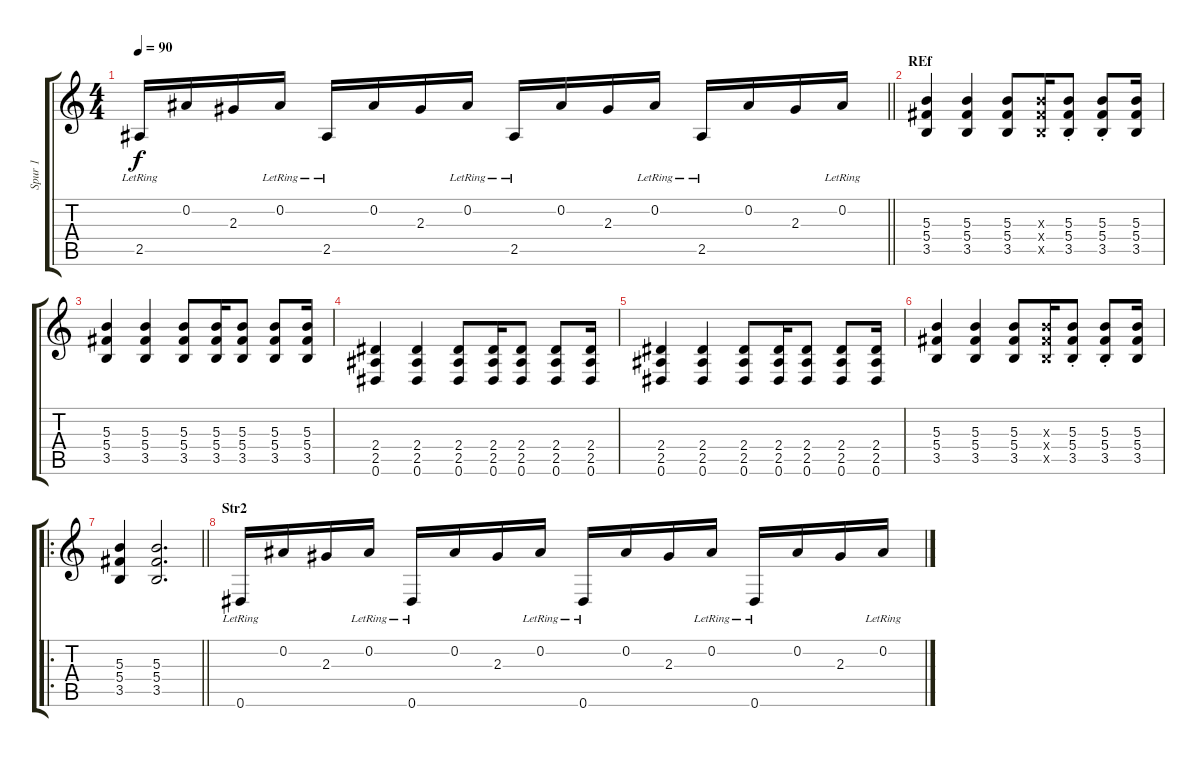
\track ("Spur 1" "Spur 1") {instrument acousticguitarnylon}
\staff {score tabs}
\tuning (Eb4 Bb3 Gb3 Db3 Ab2 Eb2) {hide}
\ts (4 4)
\tempo 90
\clef g2
\barLineRight lightlight
\ks c
2.5{lr}.16{dy f} 0.2.16 2.3.16 0.2{lr}.16 2.5{lr}.16 0.2.16 2.3.16 0.2{lr}.16 2.5{lr}.16 0.2.16 2.3.16 0.2{lr}.16 2.5{lr}.16 0.2.16 2.3.16 0.2{lr}.16 |
\section ("" "REf")
(5.3 5.4 3.5).4 (5.3 5.4 3.5).4 (5.3 5.4 3.5).8 (5.3{x} 5.4{x} 3.5{x}).16 (5.3{st} 5.4{st} 3.5{st}).8 (5.3{st} 5.4{st} 3.5{st}).8 (5.3 5.4 3.5).16 |
(5.3 5.4 3.5).4 (5.3 5.4 3.5).4 (5.3 5.4 3.5).8 (5.3 5.4 3.5).16 (5.3 5.4 3.5).8 (5.3 5.4 3.5).8 (5.3 5.4 3.5).16 |
(2.4 2.5 0.6).4 (2.4 2.5 0.6).4 (2.4 2.5 0.6).8 (2.4 2.5 0.6).16 (2.4 2.5 0.6).8 (2.4 2.5 0.6).8 (2.4 2.5 0.6).16 |
(2.4 2.5 0.6).4 (2.4 2.5 0.6).4 (2.4 2.5 0.6).8 (2.4 2.5 0.6).16 (2.4 2.5 0.6).8 (2.4 2.5 0.6).8 (2.4 2.5 0.6).16 |
(5.3 5.4 3.5).4 (5.3 5.4 3.5).4 (5.3 5.4 3.5).8 (5.3{x} 5.4{x} 3.5{x}).16 (5.3{st} 5.4{st} 3.5{st}).8 (5.3{st} 5.4{st} 3.5{st}).8 (5.3 5.4 3.5).16 |
\ro
\barLineRight lightlight
(5.3 5.4 3.5).4 (5.3 5.4 3.5).2{d} |
\section ("" "Str2")
0.6{lr}.16 0.2.16 2.3.16 0.2{lr}.16 0.6{lr}.16 0.2.16 2.3.16 0.2{lr}.16 0.6{lr}.16 0.2.16 2.3.16 0.2{lr}.16 0.6{lr}.16 0.2.16 2.3.16 0.2{lr}.16
